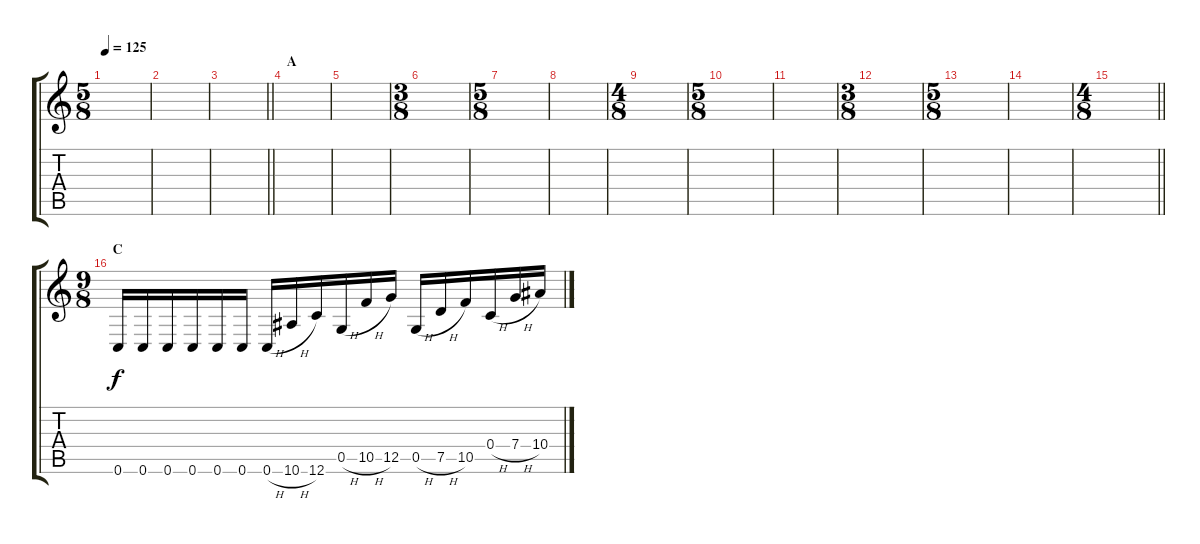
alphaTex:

\track "" {instrument distortionguitar}
\staff {score tabs}
\tuning (D4 A3 F3 C3 G2 C2) {hide}
\ts (5 8)
\tempo 125
\clef g2
\ks c
|
|
\barLineRight lightlight
|
\section ("" "A")
|
|
\ts (3 8)
|
\ts (5 8)
|
|
\ts (4 8)
|
\ts (5 8)
|
|
\ts (3 8)
|
\ts (5 8)
|
|
\ts (4 8)
\barLineRight lightlight
|
\ts (9 8)
\section ("" "C")
0.6.16 0.6.16 0.6.16 0.6.16 0.6.16 0.6.16 0.6{h}.16 10.6{h}.16 12.6.16 0.5{h}.16 10.5{h}.16 12.5.16 0.5{h}.16 7.5{h}.16 10.5.16 0.4{h}.16 7.4{h}.16 10.4.16
